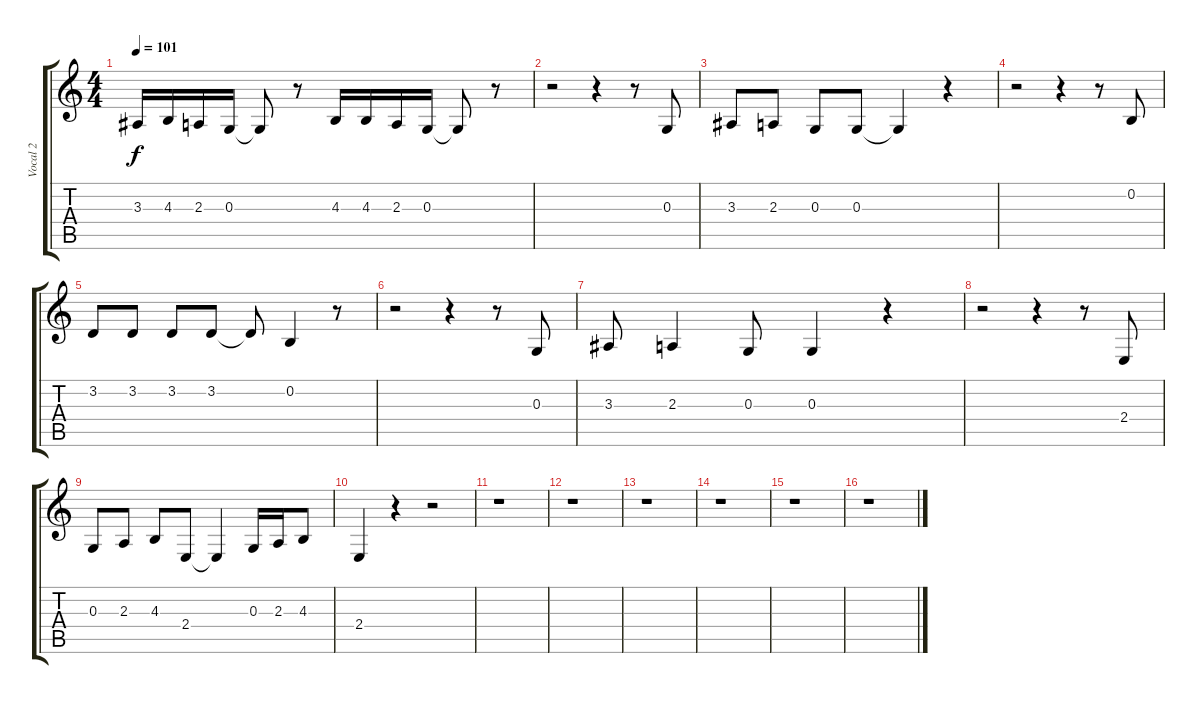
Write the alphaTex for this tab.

\track ("Vocal 2" "Vocal 2") {instrument baritonesax}
\staff {score tabs}
\tuning (E4 B3 G3 D3 A2 E2) {hide}
\ts (4 4)
\tempo 101
\clef g2
\ks c
3.3.16{dy f} 4.3.16 2.3.16 0.3.16 0.3{t}.8 r.8 4.3.16 4.3.16 2.3.16 0.3.16 0.3{t}.8 r.8 |
r.2 r.4 r.8 0.3.8 |
3.3.8 2.3.8 0.3.8 0.3.8 0.3{t}.4 r.4 |
r.2 r.4 r.8 0.2.8 |
3.2.8 3.2.8 3.2.8 3.2.8 3.2{t}.8 0.2.4 r.8 |
r.2 r.4 r.8 0.3.8 |
3.3.8 2.3.4 0.3.8 0.3.4 r.4 |
r.2 r.4 r.8 2.4.8 |
0.3.8 2.3.8 4.3.8 2.4.8 2.4{t}.4 0.3.16 2.3.16 4.3.8 |
2.4.4 r.4 r.2 |
r.1 |
r.1 |
r.1 |
r.1 |
r.1 |
r.1
